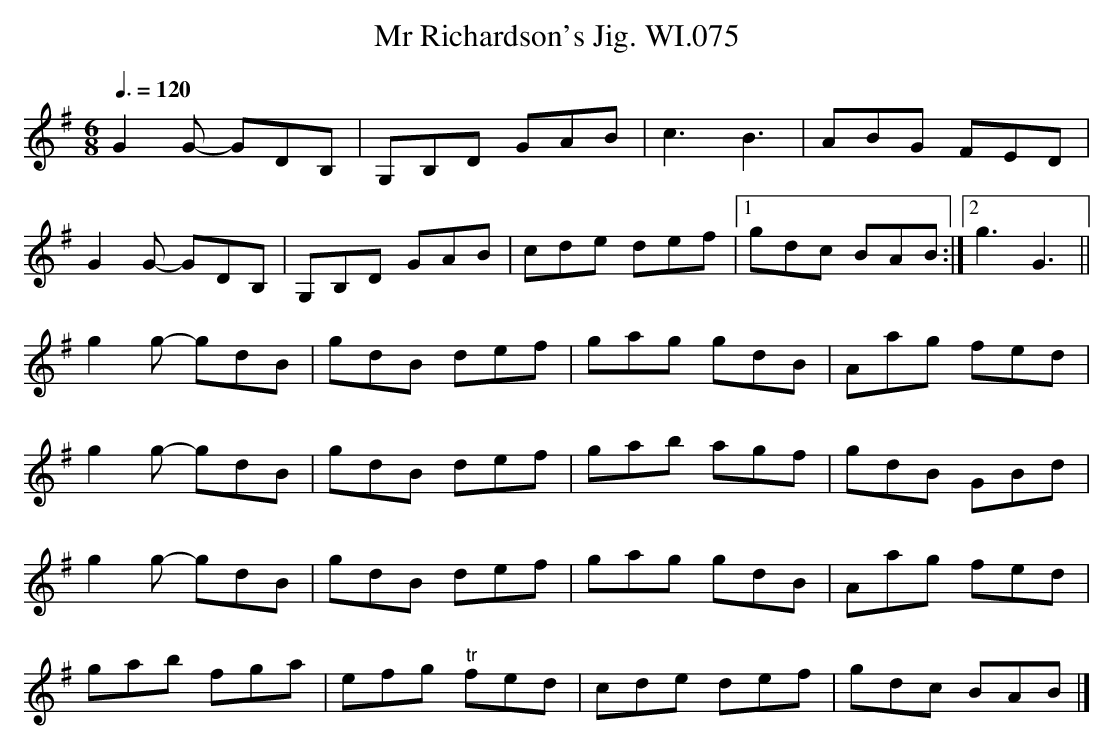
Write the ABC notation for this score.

X:1
T:Mr Richardson's Jig. WI.075
M:6/8
L:1/8
Q:3/8=120
K:G
G2G- GDB,|G,B,D GAB|c3 B3|ABG FED|
G2G- GDB,|G,B,D GAB|cde def|1gdc BAB:|2g3 G3||
g2g- gdB|gdB def|gag gdB|Aag fed|
g2g- gdB|gdB def|gab agf|gdB GBd|
g2g- gdB|gdB def|gag gdB|Aag fed|
gab fga|efg "tr"fed|cde def|gdc BAB|]
